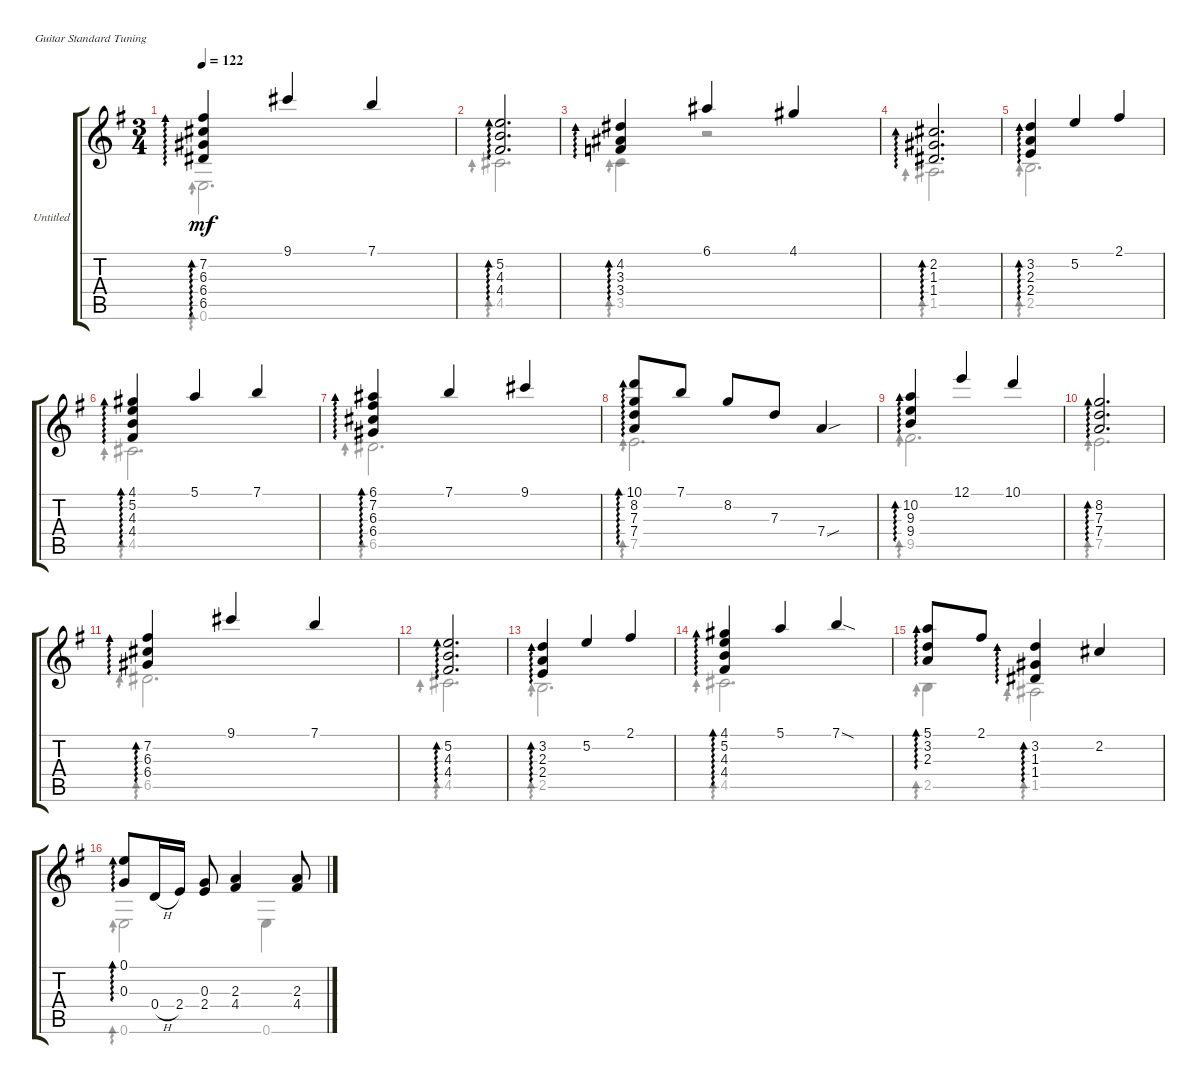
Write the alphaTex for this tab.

\bracketExtendMode groupsimilarinstruments
\firstSystemTrackNameOrientation horizontal
\otherSystemsTrackNameOrientation horizontal
\track ("Untitled" "Untitled") {instrument acousticguitarnylon}
\staff {score tabs}
\tuning (E4 B3 G3 D3 A2 E2)
\voice
\ts (3 4)
\tempo 122
\clef g2
\ks eminor
(7.2 6.3 6.4 6.5).4{ad 0 dy mf} 9.1.4 7.1.4 |
(5.2 4.3 4.4).2{d ad 0} |
(4.2 3.3 3.4).4{ad 0} 6.1.4 4.1.4 |
(2.2 1.3 1.4).2{d ad 0} |
(3.2 2.3 2.4).4{ad 0} 5.2.4 2.1.4 |
(4.1 5.2 4.3 4.4).4{ad 0} 5.1.4 7.1.4 |
(6.1 7.2 6.3 6.4).4{ad 0} 7.1.4 9.1.4 |
(10.1 8.2 7.3 7.4).8{ad 0} 7.1.8 8.2.8 7.3.8 7.4{sou}.4 |
(10.2 9.3 9.4).4{ad 0} 12.1.4 10.1.4 |
(8.2 7.3 7.4).2{d ad 0} |
(7.2 6.3 6.4).4{ad 0} 9.1.4 7.1.4 |
(5.2 4.3 4.4).2{d ad 0} |
(3.2 2.3 2.4).4{ad 0} 5.2.4 2.1.4 |
(4.1 5.2 4.3 4.4).4{ad 0} 5.1.4 7.1{sod}.4 |
(5.1 3.2 2.3).8{ad 0} 2.1.8 (3.2 1.3 1.4).4{ad 0} 2.2.4 |
(0.1 0.3).8{ad 0} 0.4{h}.16 2.4.16 (0.3 2.4).8 (2.3 4.4).4 (2.3 4.4).8
\voice
\clef g2
\ottava regular
\simile none
\ks eminor
0.6.2{d ad 0 dy mf} |
4.5.2{d ad 0} |
3.5.4{ad 0} r.2 |
1.5.2{d ad 0} |
2.5.2{d ad 0} |
4.5.2{d ad 0} |
6.5.2{d ad 0} |
7.5.2{d ad 0} |
9.5.2{d ad 0} |
7.5.2{d ad 0} |
6.5.2{d ad 0} |
4.5.2{d ad 0} |
2.5.2{d ad 0} |
4.5.2{d ad 0} |
2.5.4{ad 0} 1.5.2{ad 0} |
0.6.2{ad 0} 0.6.4
